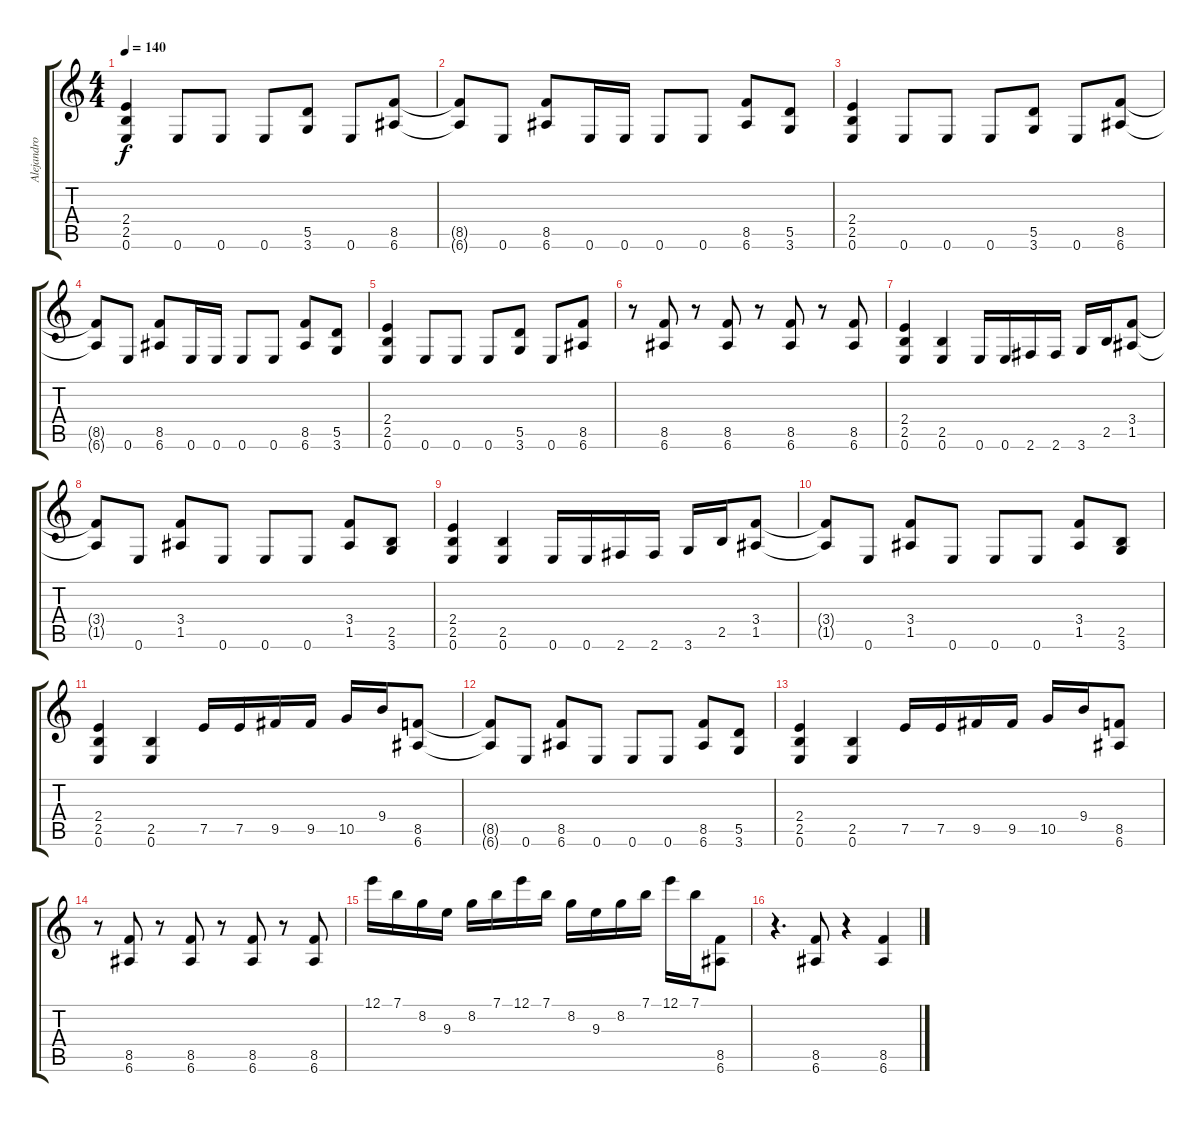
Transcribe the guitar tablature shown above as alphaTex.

\track ("Alejandro Silva" "Alejandro ") {instrument distortionguitar}
\staff {score tabs}
\tuning (E4 B3 G3 D3 A2 E2) {hide}
\ts (4 4)
\tempo 140
\clef g2
\ks c
(2.4 2.5 0.6).4{dy f} 0.6.8 0.6.8 0.6.8 (5.5 3.6).8 0.6.8 (8.5 6.6).8 |
(8.5{t} 6.6{t}).8 0.6.8 (8.5 6.6).8 0.6.16 0.6.16 0.6.8 0.6.8 (8.5 6.6).8 (5.5 3.6).8 |
(2.4 2.5 0.6).4 0.6.8 0.6.8 0.6.8 (5.5 3.6).8 0.6.8 (8.5 6.6).8 |
(8.5{t} 6.6{t}).8 0.6.8 (8.5 6.6).8 0.6.16 0.6.16 0.6.8 0.6.8 (8.5 6.6).8 (5.5 3.6).8 |
(2.4 2.5 0.6).4 0.6.8 0.6.8 0.6.8 (5.5 3.6).8 0.6.8 (8.5 6.6).8 |
r.8 (8.5 6.6).8 r.8 (8.5 6.6).8 r.8 (8.5 6.6).8 r.8 (8.5 6.6).8 |
(2.4 2.5 0.6).4 (2.5 0.6).4 0.6.16 0.6.16 2.6.16 2.6.16 3.6.16 2.5.16 (3.4 1.5).8 |
(3.4{t} 1.5{t}).8 0.6.8 (3.4 1.5).8 0.6.8 0.6.8 0.6.8 (3.4 1.5).8 (2.5 3.6).8 |
(2.4 2.5 0.6).4 (2.5 0.6).4 0.6.16 0.6.16 2.6.16 2.6.16 3.6.16 2.5.16 (3.4 1.5).8 |
(3.4{t} 1.5{t}).8 0.6.8 (3.4 1.5).8 0.6.8 0.6.8 0.6.8 (3.4 1.5).8 (2.5 3.6).8 |
(2.4 2.5 0.6).4 (2.5 0.6).4 7.5.16 7.5.16 9.5.16 9.5.16 10.5.16 9.4.16 (8.5 6.6).8 |
(8.5{t} 6.6{t}).8 0.6.8 (8.5 6.6).8 0.6.8 0.6.8 0.6.8 (8.5 6.6).8 (5.5 3.6).8 |
(2.4 2.5 0.6).4 (2.5 0.6).4 7.5.16 7.5.16 9.5.16 9.5.16 10.5.16 9.4.16 (8.5 6.6).8 |
r.8 (8.5 6.6).8 r.8 (8.5 6.6).8 r.8 (8.5 6.6).8 r.8 (8.5 6.6).8 |
12.1.16 7.1.16 8.2.16 9.3.16 8.2.16 7.1.16 12.1.16 7.1.16 8.2.16 9.3.16 8.2.16 7.1.16 12.1.16 7.1.16 (8.5 6.6).8 |
r.4{d} (8.5 6.6).8 r.4 (8.5 6.6).4
